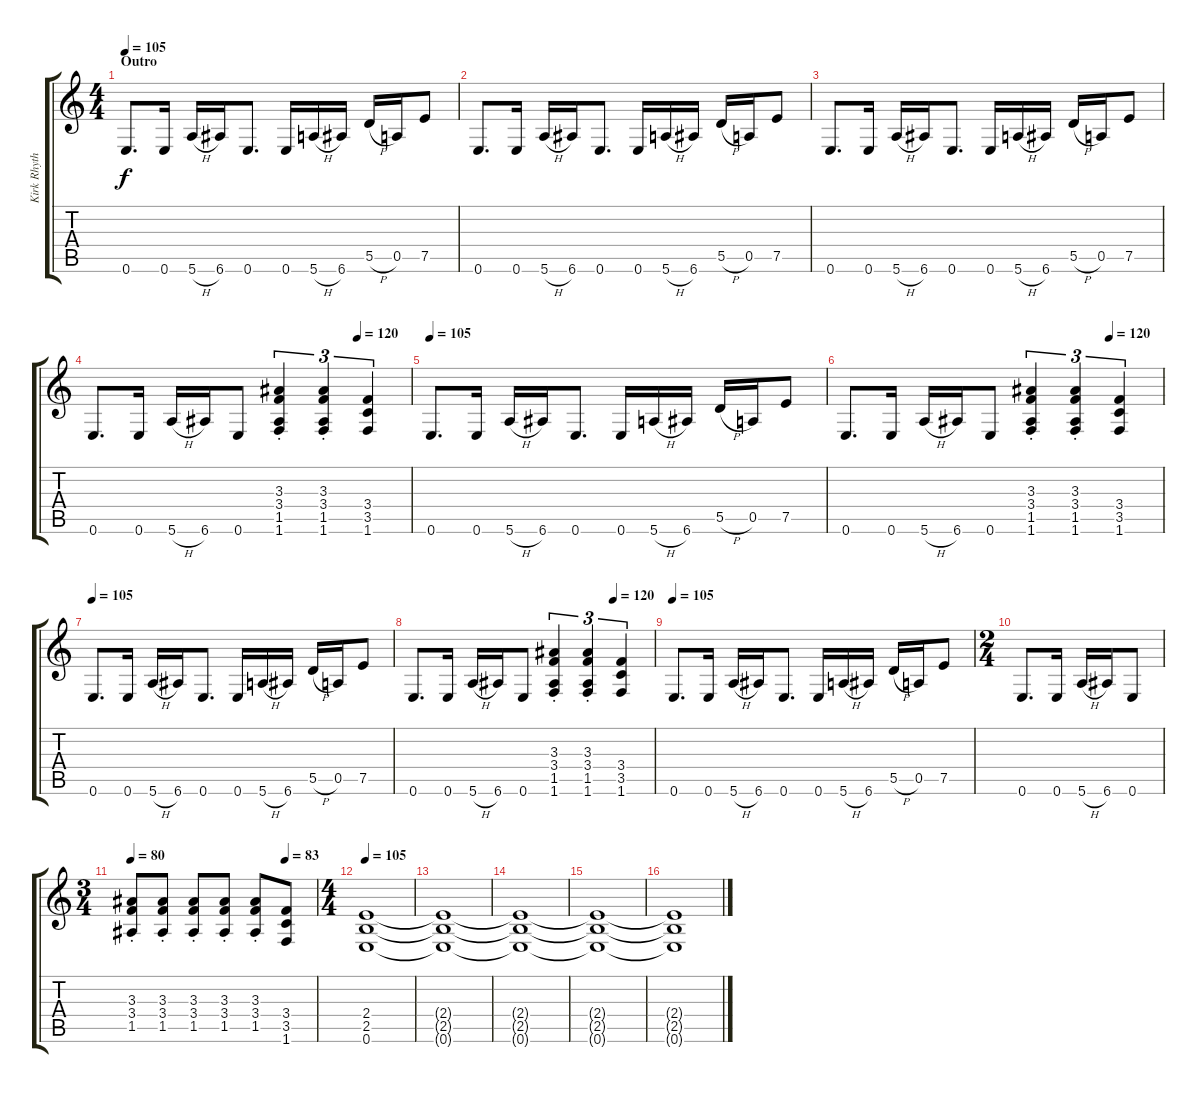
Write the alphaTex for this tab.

\track ("Kirk Rhythm" "Kirk Rhyth") {instrument distortionguitar}
\staff {score tabs}
\tuning (E4 B3 G3 D3 A2 E2) {hide}
\ts (4 4)
\section ("" "Outro")
\tempo 105
\clef g2
\ks c
0.6.8{d dy f} 0.6.16 5.6{h}.16 6.6.16 0.6.8{d} 0.6.16 5.6{h}.16 6.6.16 5.5{h}.16 0.5.16 7.5.8 |
0.6.8{d} 0.6.16 5.6{h}.16 6.6.16 0.6.8{d} 0.6.16 5.6{h}.16 6.6.16 5.5{h}.16 0.5.16 7.5.8 |
0.6.8{d} 0.6.16 5.6{h}.16 6.6.16 0.6.8{d} 0.6.16 5.6{h}.16 6.6.16 5.5{h}.16 0.5.16 7.5.8 |
\tempo (120 0.8333333333333334)
0.6.8{d} 0.6.16 5.6{h}.16 6.6.16 0.6.8 (3.3{st} 3.4{st} 1.5{st} 1.6{st}).4{tu (3 2)} (3.3{st} 3.4{st} 1.5{st} 1.6{st}).4{tu (3 2)} (3.4 3.5 1.6).4{tu (3 2)} |
\tempo 105
0.6.8{d} 0.6.16 5.6{h}.16 6.6.16 0.6.8{d} 0.6.16 5.6{h}.16 6.6.16 5.5{h}.16 0.5.16 7.5.8 |
\tempo (120 0.8333333333333334)
0.6.8{d} 0.6.16 5.6{h}.16 6.6.16 0.6.8 (3.3{st} 3.4{st} 1.5{st} 1.6{st}).4{tu (3 2)} (3.3{st} 3.4{st} 1.5{st} 1.6{st}).4{tu (3 2)} (3.4 3.5 1.6).4{tu (3 2)} |
\tempo 105
0.6.8{d} 0.6.16 5.6{h}.16 6.6.16 0.6.8{d} 0.6.16 5.6{h}.16 6.6.16 5.5{h}.16 0.5.16 7.5.8 |
\tempo (120 0.8333333333333334)
0.6.8{d} 0.6.16 5.6{h}.16 6.6.16 0.6.8 (3.3{st} 3.4{st} 1.5{st} 1.6{st}).4{tu (3 2)} (3.3{st} 3.4{st} 1.5{st} 1.6{st}).4{tu (3 2)} (3.4 3.5 1.6).4{tu (3 2)} |
\tempo 105
0.6.8{d} 0.6.16 5.6{h}.16 6.6.16 0.6.8{d} 0.6.16 5.6{h}.16 6.6.16 5.5{h}.16 0.5.16 7.5.8 |
\ts (2 4)
0.6.8{d} 0.6.16 5.6{h}.16 6.6.16 0.6.8 |
\ts (3 4)
\tempo 80
\tempo (83 0.8333333333333334)
(3.3{st} 3.4{st} 1.5{st}).8 (3.3{st} 3.4{st} 1.5{st}).8 (3.3{st} 3.4{st} 1.5{st}).8 (3.3{st} 3.4{st} 1.5{st}).8 (3.3{st} 3.4{st} 1.5{st}).8 (3.4 3.5 1.6).8 |
\ts (4 4)
\tempo 105
(2.4 2.5 0.6).1 |
(2.4{t} 2.5{t} 0.6{t}).1 |
(2.4{t} 2.5{t} 0.6{t}).1{volume 4} |
(2.4{t} 2.5{t} 0.6{t}).1 |
(2.4{t} 2.5{t} 0.6{t}).1
